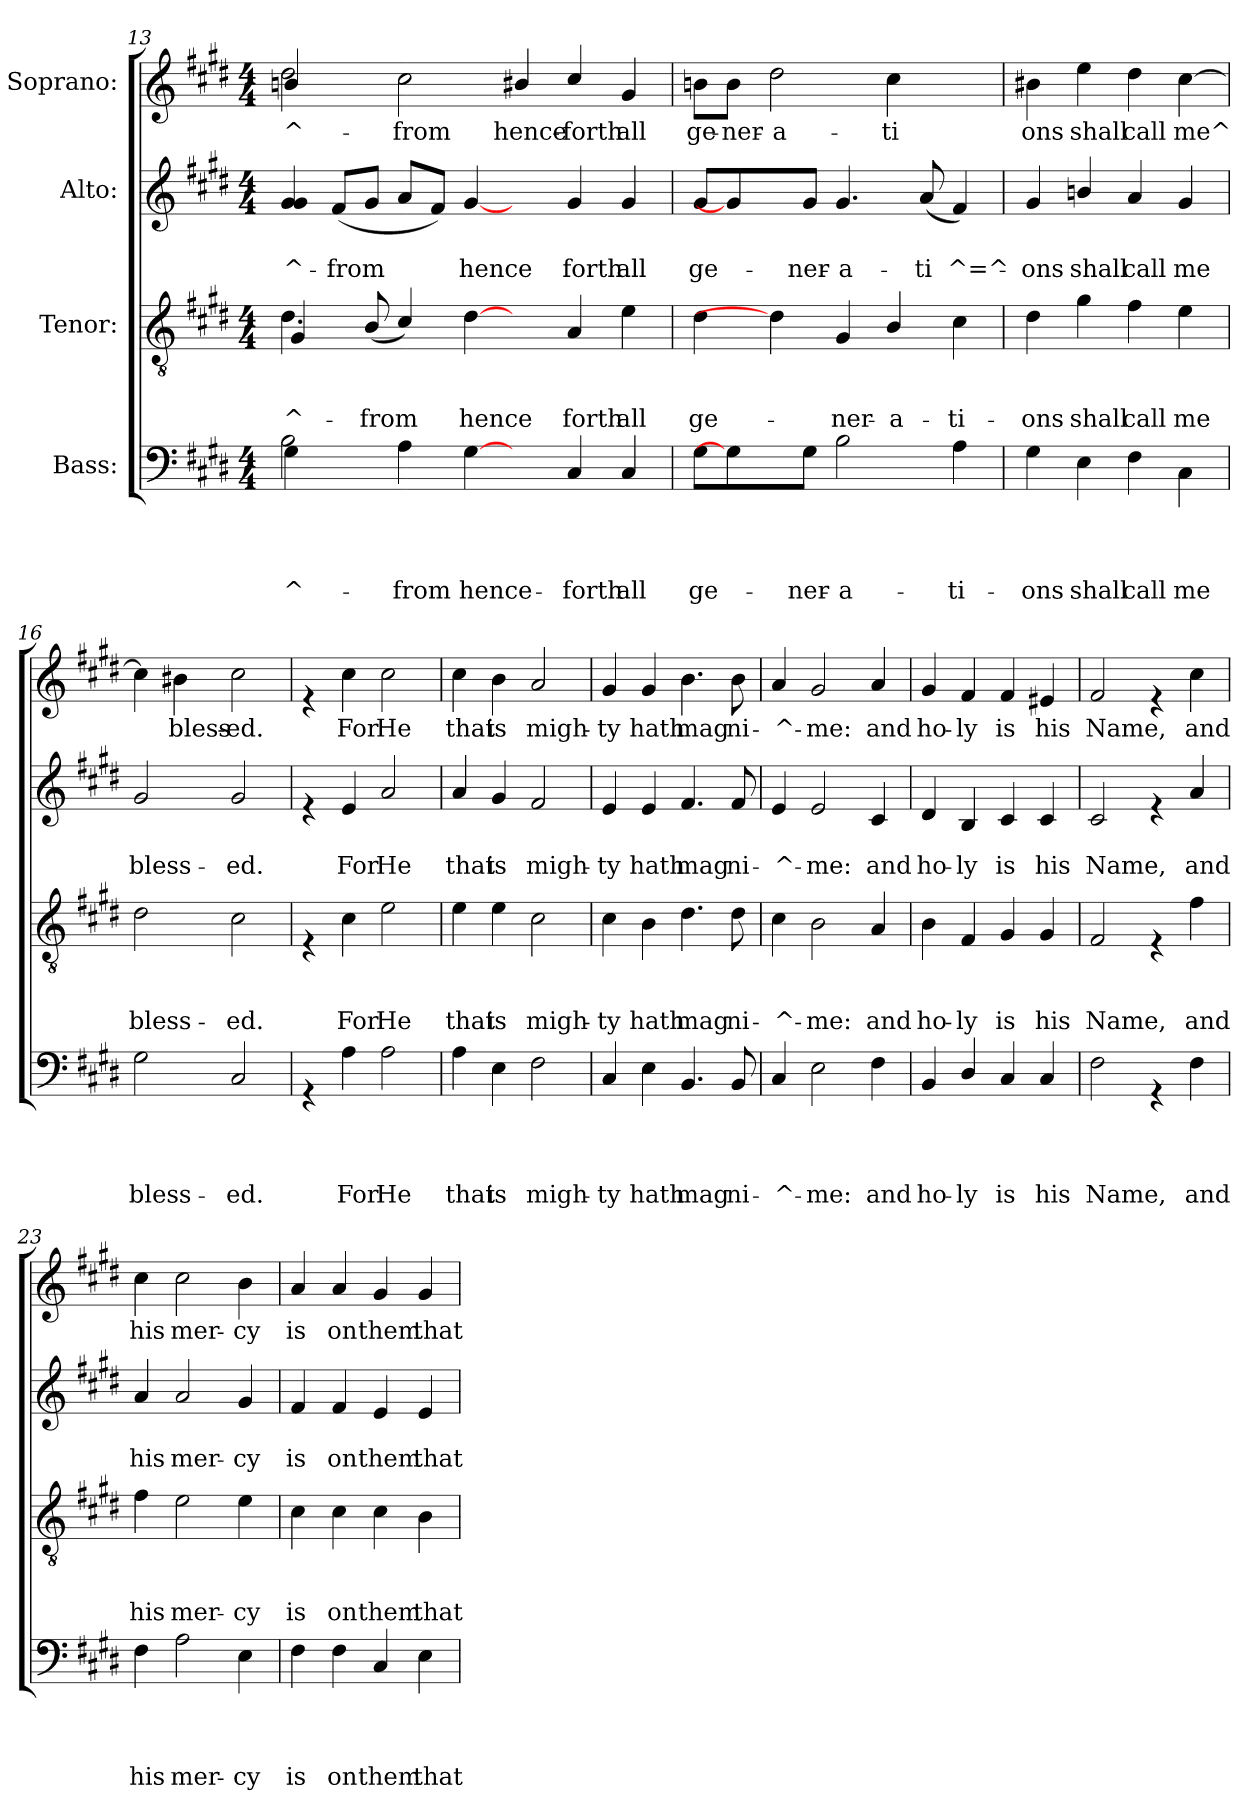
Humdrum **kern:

**kern	**text	**text	**text	**text	**kern	**text	**text	**text	**kern	**text	**text	**kern	**text
*part4	*part4	*part4	*part4	*part4	*part3	*part3	*part3	*part3	*part2	*part2	*part2	*part1	*part1
*staff4	*staff4	*staff4	*staff4	*staff4	*staff3	*staff3	*staff3	*staff3	*staff2	*staff2	*staff2	*staff1	*staff1
*I"Bass:	*	*	*	*	*I"Tenor:	*	*	*	*I"Alto:	*	*	*I"Soprano:	*
!!LO:LB:g=z
*clefF4	*	*	*	*	*clefGv2	*	*	*	*clefG2	*	*	*clefG2	*
*k[f#c#g#d#]	*	*	*	*	*k[f#c#g#d#]	*	*	*	*k[f#c#g#d#]	*	*	*k[f#c#g#d#]	*
*E:	*	*	*	*	*E:	*	*	*	*E:	*	*	*E:	*
*M4/4	*	*	*	*	*M4/4	*	*	*	*M4/4	*	*	*M4/4	*
=13	=13	=13	=13	=13	=13	=13	=13	=13	=13	=13	=13	=13	=13
*^	*	*	*	*	*	*	*	*	*	*	*	*	*
!	!	!	!	!	!LO:LY:b	!	!	!	!LO:LY:b	!	!	!LO:LY:b	!	!LO:LY:b
*	*	*	*	*	*	*^	*	*	*	*	*	*	*^	*
2B\	4G#\	.	.	.	^-	4.d#\	4G#/	.	.	^-	4g#/ 4g#/	.	^-	2dd#\	4bni/	^-
!	!	!	!	!	!	!	!	!	!	!	!	!	!LO:LY:b	!	!	!
.	1.ryy	.	.	.	.	.	1.ryy	.	.	.	(<8f#/L	.	-from	.	1.ryy	.
!	!	!	!	!	!	!	!	!	!	!LO:LY:b	!	!	!	!	!	!
.	.	.	.	.	.	(<8B/	.	.	.	from	8g#/J	.	.	.	.	.
!	!	!	!	!	!LO:LY:b	!	!	!	!	!	!	!	!	!	!	!LO:LY:b
4A\	.	.	.	.	from	4c#/)	.	.	.	.	8a/L	.	.	2cc#\	.	-from
.	.	.	.	.	.	.	.	.	.	.	8f#/J)	.	.	.	.	.
!	!	!	!	!	!LO:LY:b	!	!	!	!	!LO:LY:b	!	!	!LO:LY:b	!	!	!
[4G#\	.	.	.	.	hence-	[4d#\	.	.	.	hence	[4g#/	.	hence	.	.	.
!	!	!	!	!	!	!	!	!	!	!	!	!	!	!	!	!LO:LY:b
4ryy	.	.	.	.	.	4ryy	.	.	.	.	4ryy	.	.	4b#i/	.	hence-
!	!	!	!	!	!LO:LY:b	!	!	!	!	!LO:LY:b	!	!	!LO:LY:b	!	!	!LO:LY:b
4C#/	.	.	.	.	-forth	4A/	.	.	.	forth	4g#/	.	forth	4cc#/	.	-forth
!	!	!	!	!	!LO:LY:b	!	!	!	!	!LO:LY:b	!	!	!LO:LY:b	!	!	!LO:LY:b
4C#/	.	.	.	.	all	4e\	.	.	.	all	4g#/	.	all	4g#/	.	all
*v	*v	*	*	*	*	*	*	*	*	*	*	*	*	*v	*v	*
*	*	*	*	*	*v	*v	*	*	*	*	*	*	*	*
=14	=14	=14	=14	=14	=14	=14	=14	=14	=14	=14	=14	=14	=14
!	!	!	!	!LO:LY:b	!	!	!	!LO:LY:b	!	!	!LO:LY:b	!	!LO:LY:b
8G#\L	.	.	.	-ge-	4d#\	.	.	-ge-	8g#/L	.	ge-	8bni\L	-ge-
!	!	!	!	!	!	!	!	!	!	!	!	!	!LO:LY:b
4G#\]	.	.	.	.	.	.	.	.	4g#/]	.	.	8b\J	-ner-
!	!	!	!	!	!	!	!	!	!	!	!	!	!LO:LY:b
.	.	.	.	.	4d#\]	.	.	.	.	.	.	2dd#\	-a-
!	!	!	!	!LO:LY:b	!	!	!	!	!	!	!LO:LY:b	!	!
8G#\J	.	.	.	-ner-	.	.	.	.	8g#/J	.	-ner-	.	.
!	!	!	!	!LO:LY:b	!	!	!	!LO:LY:b	!	!	!LO:LY:b	!	!
2B\	.	.	.	-a-	4G#/	.	.	-ner-	4.g#/	.	-a-	.	.
!	!	!	!	!	!	!	!	!LO:LY:b	!	!	!	!	!LO:LY:b
.	.	.	.	.	4B/	.	.	-a-	.	.	.	4cc#\	-ti
!	!	!	!	!	!	!	!	!	!	!	!LO:LY:b	!	!
.	.	.	.	.	.	.	.	.	(<8a/	.	-ti	.	.
!	!	!	!	!LO:LY:b	!	!	!	!LO:LY:b	!	!	!LO:LY:b	!	!
4A\	.	.	.	-ti-	4c#\	.	.	-ti-	4f#/)	.	^=^-	4ryy	.
=15	=15	=15	=15	=15	=15	=15	=15	=15	=15	=15	=15	=15	=15
!	!	!	!	!LO:LY:b	!	!	!	!LO:LY:b	!	!	!LO:LY:b	!	!LO:LY:b
4G#\	.	.	.	-ons	4d#\	.	.	-ons	4g#/	.	-ons	4b#i\	ons
!	!	!	!	!LO:LY:b	!	!	!	!LO:LY:b	!	!	!LO:LY:b	!	!LO:LY:b
4E\	.	.	.	shall	4g#\	.	.	shall	4bni/	.	shall	4ee\	shall
!	!	!	!	!LO:LY:b	!	!	!	!LO:LY:b	!	!	!LO:LY:b	!	!LO:LY:b
4F#\	.	.	.	call	4f#\	.	.	call	4a/	.	call	4dd#\	call
!	!	!	!	!LO:LY:b	!	!	!	!LO:LY:b	!	!	!LO:LY:b	!	!LO:LY:b
4C#\	.	.	.	me	4e\	.	.	me	4g#/	.	me	[>4cc#\	me^
!!LO:PB:g=z
=16	=16	=16	=16	=16	=16	=16	=16	=16	=16	=16	=16	=16	=16
!	!	!	!	!LO:LY:b	!	!	!	!LO:LY:b	!	!	!LO:LY:b	!	!
2G#\	.	.	.	bless-	2d#\	.	.	bless-	2g#/	.	bless-	4cc#\]	.
!	!	!	!	!	!	!	!	!	!	!	!	!	!LO:LY:b
.	.	.	.	.	.	.	.	.	.	.	.	4b#i\	bless-
!	!	!	!	!LO:LY:b	!	!	!	!LO:LY:b	!	!	!LO:LY:b	!	!LO:LY:b
2C#/	.	.	.	-ed.	2c#\	.	.	-ed.	2g#/	.	-ed.	2cc#\	-ed.
=17	=17	=17	=17	=17	=17	=17	=17	=17	=17	=17	=17	=17	=17
4rGG	.	.	.	.	4rE	.	.	.	4re	.	.	4re	.
!	!	!	!	!LO:LY:b	!	!	!	!LO:LY:b	!	!	!LO:LY:b	!	!LO:LY:b
4A\	.	.	.	For	4c#\	.	.	For	4e/	.	For	4cc#\	For
!	!	!	!	!LO:LY:b	!	!	!	!LO:LY:b	!	!	!LO:LY:b	!	!LO:LY:b
2A\	.	.	.	He	2e\	.	.	He	2a/	.	He	2cc#\	He
=18	=18	=18	=18	=18	=18	=18	=18	=18	=18	=18	=18	=18	=18
!	!	!	!	!LO:LY:b	!	!	!	!LO:LY:b	!	!	!LO:LY:b	!	!LO:LY:b
4A\	.	.	.	that	4e\	.	.	that	4a/	.	that	4cc#\	that
!	!	!	!	!LO:LY:b	!	!	!	!LO:LY:b	!	!	!LO:LY:b	!	!LO:LY:b
4E\	.	.	.	is	4e\	.	.	is	4g#/	.	is	4b\	is
!	!	!	!	!LO:LY:b	!	!	!	!LO:LY:b	!	!	!LO:LY:b	!	!LO:LY:b
2F#\	.	.	.	migh-	2c#\	.	.	migh-	2f#/	.	migh-	2a/	migh-
=19	=19	=19	=19	=19	=19	=19	=19	=19	=19	=19	=19	=19	=19
!	!	!	!	!LO:LY:b	!	!	!	!LO:LY:b	!	!	!LO:LY:b	!	!LO:LY:b
4C#/	.	.	.	-ty	4c#\	.	.	-ty	4e/	.	-ty	4g#/	-ty
!	!	!	!	!LO:LY:b	!	!	!	!LO:LY:b	!	!	!LO:LY:b	!	!LO:LY:b
4E\	.	.	.	hath	4B\	.	.	hath	4e/	.	hath	4g#/	hath
!	!	!	!	!LO:LY:b	!	!	!	!LO:LY:b	!	!	!LO:LY:b	!	!LO:LY:b
4.BB/	.	.	.	mag	4.d#\	.	.	mag	4.f#/	.	mag	4.b\	mag
!	!	!	!	!LO:LY:b	!	!	!	!LO:LY:b	!	!	!LO:LY:b	!	!LO:LY:b
8BB/	.	.	.	ni-	8d#\	.	.	ni-	8f#/	.	ni-	8b\	ni-
!!LO:LB:g=z
=20	=20	=20	=20	=20	=20	=20	=20	=20	=20	=20	=20	=20	=20
!	!	!	!	!LO:LY:b	!	!	!	!LO:LY:b	!	!	!LO:LY:b	!	!LO:LY:b
4C#/	.	.	.	-^-	4c#\	.	.	-^-	4e/	.	-^-	4a/	-^-
!	!	!	!	!LO:LY:b	!	!	!	!LO:LY:b	!	!	!LO:LY:b	!	!LO:LY:b
2E\	.	.	.	-me:	2B\	.	.	-me:	2e/	.	-me:	2g#/	-me:
!	!	!	!	!LO:LY:b	!	!	!	!LO:LY:b	!	!	!LO:LY:b	!	!LO:LY:b
4F#\	.	.	.	and	4A/	.	.	and	4c#/	.	and	4a/	and
=21	=21	=21	=21	=21	=21	=21	=21	=21	=21	=21	=21	=21	=21
!	!	!	!	!LO:LY:b	!	!	!	!LO:LY:b	!	!	!LO:LY:b	!	!LO:LY:b
4BB/	.	.	.	ho-	4B\	.	.	ho-	4d#/	.	ho-	4g#/	ho-
!	!	!	!	!LO:LY:b	!	!	!	!LO:LY:b	!	!	!LO:LY:b	!	!LO:LY:b
4D#/	.	.	.	-ly	4F#/	.	.	-ly	4B/	.	-ly	4f#/	-ly
!	!	!	!	!LO:LY:b	!	!	!	!LO:LY:b	!	!	!LO:LY:b	!	!LO:LY:b
4C#/	.	.	.	is	4G#/	.	.	is	4c#/	.	is	4f#/	is
!	!	!	!	!LO:LY:b	!	!	!	!LO:LY:b	!	!	!LO:LY:b	!	!LO:LY:b
4C#/	.	.	.	his	4G#/	.	.	his	4c#/	.	his	4e#X/	his
=22	=22	=22	=22	=22	=22	=22	=22	=22	=22	=22	=22	=22	=22
!	!	!	!	!LO:LY:b	!	!	!	!LO:LY:b	!	!	!LO:LY:b	!	!LO:LY:b
2F#\	.	.	.	Name,	2F#/	.	.	Name,	2c#/	.	Name,	2f#/	Name,
4rGG	.	.	.	.	4rE	.	.	.	4re	.	.	4re	.
!	!	!	!	!LO:LY:b	!	!	!	!LO:LY:b	!	!	!LO:LY:b	!	!LO:LY:b
4F#\	.	.	.	and	4f#\	.	.	and	4a/	.	and	4cc#\	and
=23	=23	=23	=23	=23	=23	=23	=23	=23	=23	=23	=23	=23	=23
!	!	!	!	!LO:LY:b	!	!	!	!LO:LY:b	!	!	!LO:LY:b	!	!LO:LY:b
4F#\	.	.	.	his	4f#\	.	.	his	4a/	.	his	4cc#\	his
!	!	!	!	!LO:LY:b	!	!	!	!LO:LY:b	!	!	!LO:LY:b	!	!LO:LY:b
2A\	.	.	.	mer-	2e\	.	.	mer-	2a/	.	mer-	2cc#\	mer-
!	!	!	!	!LO:LY:b	!	!	!	!LO:LY:b	!	!	!LO:LY:b	!	!LO:LY:b
4E\	.	.	.	-cy	4e\	.	.	-cy	4g#/	.	-cy	4b\	-cy
!!LO:LB:g=z
=24	=24	=24	=24	=24	=24	=24	=24	=24	=24	=24	=24	=24	=24
!	!	!	!	!LO:LY:b	!	!	!	!LO:LY:b	!	!	!LO:LY:b	!	!LO:LY:b
4F#\	.	.	.	is	4c#\	.	.	is	4f#/	.	is	4a/	is
!	!	!	!	!LO:LY:b	!	!	!	!LO:LY:b	!	!	!LO:LY:b	!	!LO:LY:b
4F#\	.	.	.	on	4c#\	.	.	on	4f#/	.	on	4a/	on
!	!	!	!	!LO:LY:b	!	!	!	!LO:LY:b	!	!	!LO:LY:b	!	!LO:LY:b
4C#/	.	.	.	them	4c#\	.	.	them	4e/	.	them	4g#/	them
!	!	!	!	!LO:LY:b	!	!	!	!LO:LY:b	!	!	!LO:LY:b	!	!LO:LY:b
4E\	.	.	.	that	4B\	.	.	that	4e/	.	that	4g#/	that
=	=	=	=	=	=	=	=	=	=	=	=	=	=
*-	*-	*-	*-	*-	*-	*-	*-	*-	*-	*-	*-	*-	*-
